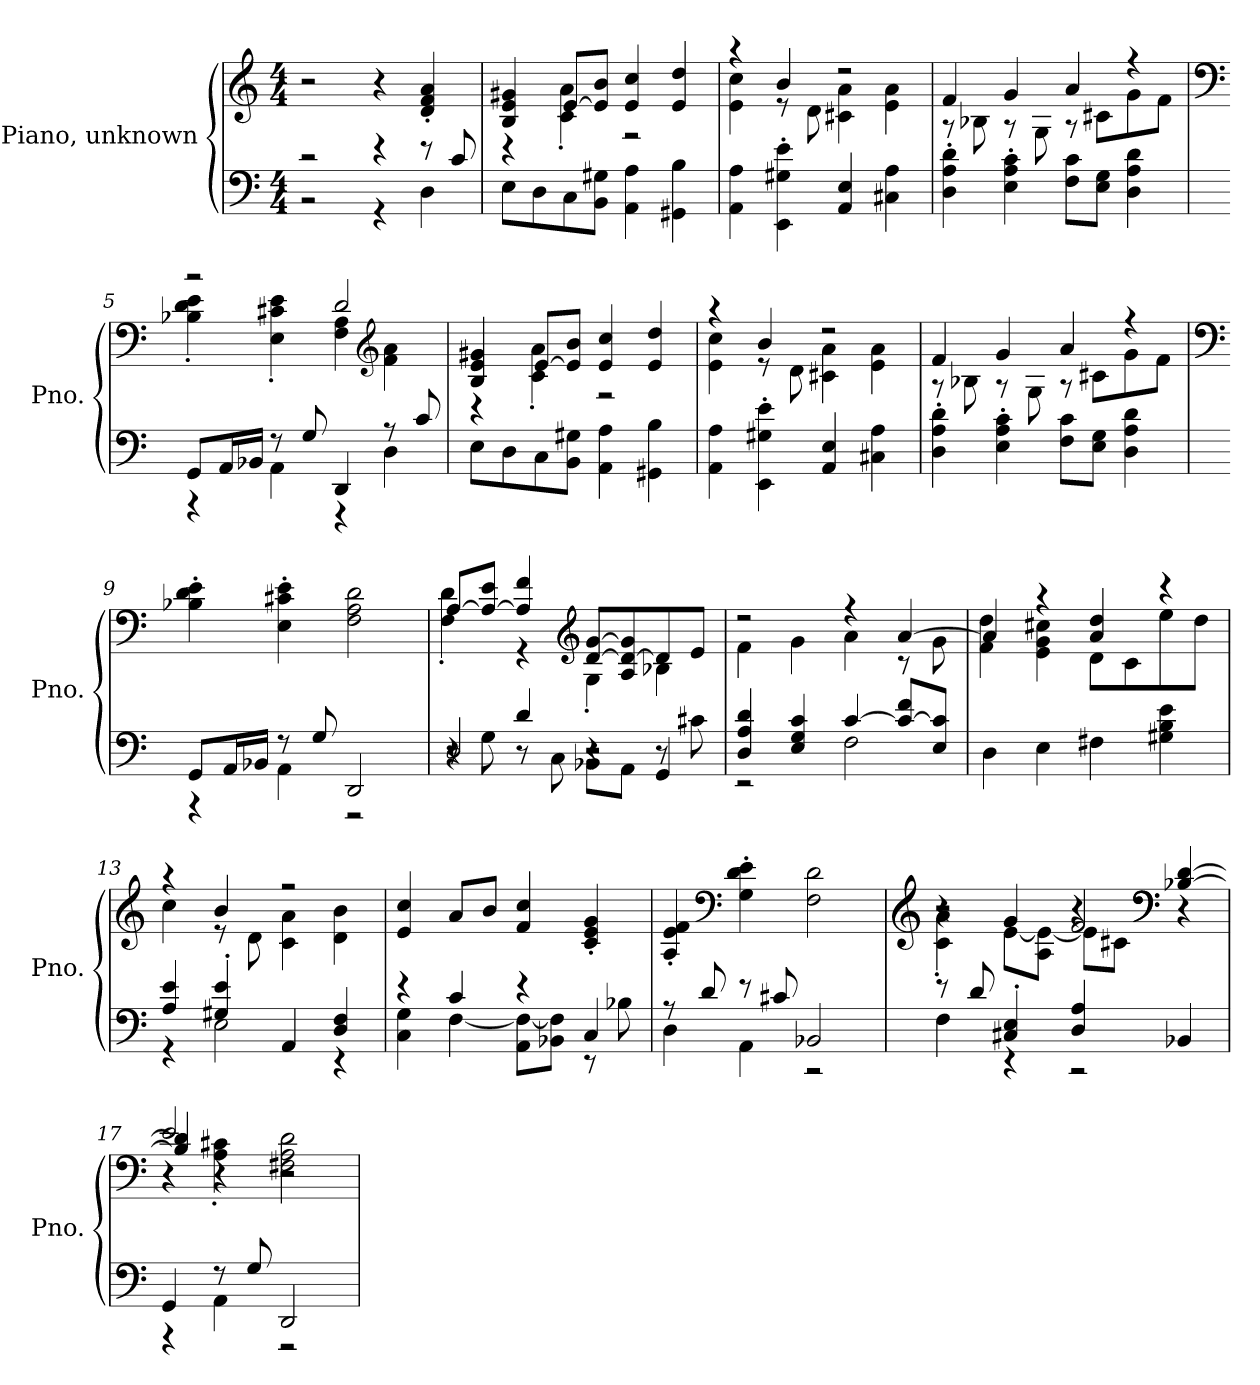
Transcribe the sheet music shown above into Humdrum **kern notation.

**kern	**kern
*part1	*part1
*staff2	*staff1
*I"Piano, unknown	*
*I'Pno.	*
*clefF4	*clefG2
*k[]	*k[]
*M4/4	*M4/4
*MM120	*MM120
=1	=1
*^	*
2r	2r	2r
4r	4r	4r
8r	4D\	4d/' 4f/' 4a/'
8c/	.	.
*v	*v	*
=2	=2
*	*^
8E\L	4B/ 4e/ 4g#X/	4r
8D\	.	.
8C\	[8e/L	4c\' 4a\'
8BB\ 8G#X\J	8e/] 8b/J	.
4AA\ 4A\	4e/ 4cc/	2r
4GG#X\ 4B\	4e/ 4dd/	.
=3	=3	=3
4AA\ 4A\	4r	4e\ 4cc\
4EE\' 4G#X\' 4e\'	4b/	8r
.	.	8d\
4AA/ 4E/	2r	4c#X\ 4a\
4C#X\ 4A\	.	4e\ 4a\
=4	=4	=4
4D\' 4A\' 4d\'	4f/	8r
.	.	8B-X\
4E\' 4A\' 4c\'	4g/	8r
.	.	8G\
8F\ 8c\L	4a/	8r
8E\ 8G\J	.	8c#X\L
4D\ 4A\ 4d\	4r	8g\
.	.	8f\J
!!LO:LB:g=z	!!
=5	=5	=5
*	*clefF4	*
*^	*	*
8GG/L	4r	2r	4B-X\' 4d\' 4e\'
16AA/L	.	.	.
16BB-X/JJ	.	.	.
8r	4AA\	.	4E\' 4c#X\' 4e\'
8G/	.	.	.
4DD/	4r	2d/	4F\ 4A\
*	*	*clefG2	*
8r	4D\	.	4f\ 4a\
8c/	.	.	.
*v	*v	*	*
=6	=6	=6
8E\L	4B/ 4e/ 4g#X/	4r
8D\	.	.
8C\	[8e/L	4c\' 4a\'
8BB\ 8G#X\J	8e/] 8b/J	.
4AA\ 4A\	4e/ 4cc/	2r
4GG#X\ 4B\	4e/ 4dd/	.
=7	=7	=7
4AA\ 4A\	4r	4e\ 4cc\
4EE\' 4G#X\' 4e\'	4b/	8r
.	.	8d\
4AA/ 4E/	2r	4c#X\ 4a\
4C#X\ 4A\	.	4e\ 4a\
=8	=8	=8
4D\' 4A\' 4d\'	4f/	8r
.	.	8B-X\
4E\' 4A\' 4c\'	4g/	8r
.	.	8G\
8F\ 8c\L	4a/	8r
8E\ 8G\J	.	8c#X\L
4D\ 4A\ 4d\	4r	8g\
.	.	8f\J
*	*v	*v
!!LO:LB:g=z
=9	=9
*	*clefF4
*^	*
8GG/L	4r	4B-X\' 4d\' 4e\'
16AA/L	.	.
16BB-X/JJ	.	.
8r	4AA\	4E\' 4c#X\' 4e\'
8G/	.	.
2DD/	2r	2F\ 2A\ 2d\
=10	=10	=10
*	*^	*^
4r	8r	2D/	[8A/L	4F\' 4d\'
.	8G\	.	8A/_ 8e/J	.
4d/	8r	.	4A/] 4f/	4r
.	8C\	.	.	.
*	*	*	*clefG2	*
2r	8BB-X\L	4r	[8d/ [8g/L	4G'\
.	8AA\J	.	8A/ 8d/_ 8g/]	.
.	8r	4GG/	8d/]	4B-X\
.	8c#X\	.	8e/J	.
*	*v	*v	*	*
=11	=11	=11	=11
4D/ 4A/ 4d/	2r	2r	4f\
4E/ 4G/ 4c/	.	.	4g\
[4c/	2F\	4r	4a\
8c/_ 8f/L	.	[4a/	8r
8E/ 8c/]J	.	.	8g\
*v	*v	*	*
=12	=12	=12
4D\	4a/]	4f\ 4dd\
4E\	4r	4e\ 4g\ 4cc#X\
4F#X\	4a/ 4dd/	8d\L
.	.	8c\
4G#X\ 4B\ 4e\	4r	8ee\
.	.	8dd\J
!!LO:LB:g=z	!!
=13	=13	=13
*^	*	*
4A/ 4e/	4r	4r	4cc\
4G#X/' 4e/'	2E\	4b/	8r
.	.	.	8d\
4AA/	.	2r	4c\ 4a\
4D/ 4F/	4r	.	4d\ 4b\
*	*	*v	*v
=14	=14	=14
4r	4C\ 4G\	4e/ 4cc/
4c/	[4F\	8a/L
.	.	8b/J
4r	8AA\ 8F\_L	4f/ 4cc/
.	8BB-X\ 8F\]J	.
4C/	8r	4c/' 4e/' 4g/'
.	8B-X\	.
=15	=15	=15
8r	4D\	4A/' 4e/' 4f/'
8d/	.	.
*	*	*clefF4
8r	4AA\	4G\' 4d\' 4e\'
8c#X/	.	.
2BB-X/	2r	2F\ 2d\
=16	=16	=16
*	*	*clefG2
*	*	*^
*	*	*	*^
8r	4F\	4r	4c\' 4a\'	2r
8d/	.	.	.	.
4C#X/' 4E/'	4r	4g/	[8e\L	.
.	.	.	8A\ 8e\_J	.
4D/ 4A/	2r	2f/	8e\L]	4r
.	.	.	8c#X\J	.
*	*	*clefF4	*	*
4BB-X/	.	.	4r	[4B-X/ [4d/
!!LO:LB:g=z	!!	!!
=17	=17	=17	=17	=17
4GG/	4r	2e/	4r	4B-/] 4d/]
8r	4AA\	.	4A\' 4c#X\'	4r
8G/	.	.	.	.
2DD/	2r	2r	2F#X\ 2A\ 2d\	2r
*v	*v	*	*	*
*	*v	*v	*v
=	=
*-	*-
